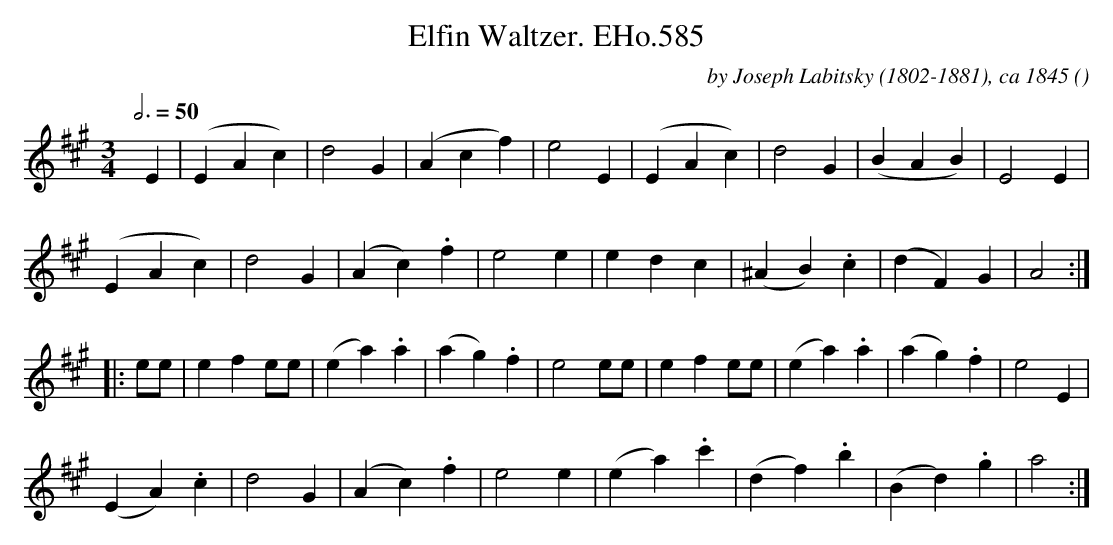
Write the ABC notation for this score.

X:1
T:Elfin Waltzer. EHo.585
M:3/4
L:1/8
Q:3/4=50
C:by Joseph Labitsky (1802-1881), ca 1845
O:
K:A
yE2 | (E2A2c2) | d4G2 | (A2c2f2) | e4E2 | (E2A2c2) | d4G2 | (B2A2B2) | E4E2 |
(E2A2c2) | d4G2 | (A2c2).f2 | e4e2 | e2d2c2 | (^A2B2).c2 | (d2F2)G2 | A4 :|
|: ee | e2f2ee | (e2a2).a2 | (a2g2).f2 | e4ee | e2f2ee | (e2a2).a2 | (a2g2).f2 | e4E2 |
(E2A2).c2 | d4G2 | (A2c2).f2 | e4e2 | (e2a2).c'2 | (d2f2).b2 | (B2d2).g2 | a4 :|
